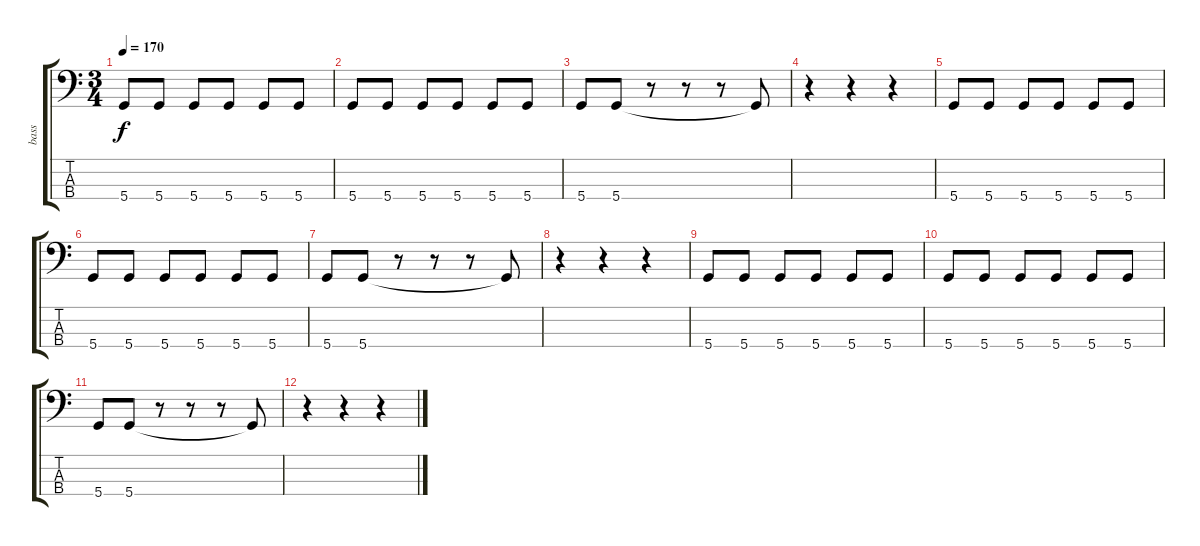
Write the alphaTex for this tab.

\track ("bass" "bass") {instrument electricbasspick}
\staff {score tabs}
\tuning (G2 D2 A1 D1) {hide}
\ts (3 4)
\tempo 170
\clef f4
\ks c
5.4.8{dy f} 5.4.8 5.4.8 5.4.8 5.4.8 5.4.8 |
5.4.8 5.4.8 5.4.8 5.4.8 5.4.8 5.4.8 |
5.4.8 5.4.8 r.8 r.8 r.8 5.4{t}.8 |
r.4 r.4 r.4 |
5.4.8 5.4.8 5.4.8 5.4.8 5.4.8 5.4.8 |
5.4.8 5.4.8 5.4.8 5.4.8 5.4.8 5.4.8 |
5.4.8 5.4.8 r.8 r.8 r.8 5.4{t}.8 |
r.4 r.4 r.4 |
5.4.8 5.4.8 5.4.8 5.4.8 5.4.8 5.4.8 |
5.4.8 5.4.8 5.4.8 5.4.8 5.4.8 5.4.8 |
5.4.8 5.4.8 r.8 r.8 r.8 5.4{t}.8 |
r.4 r.4 r.4
